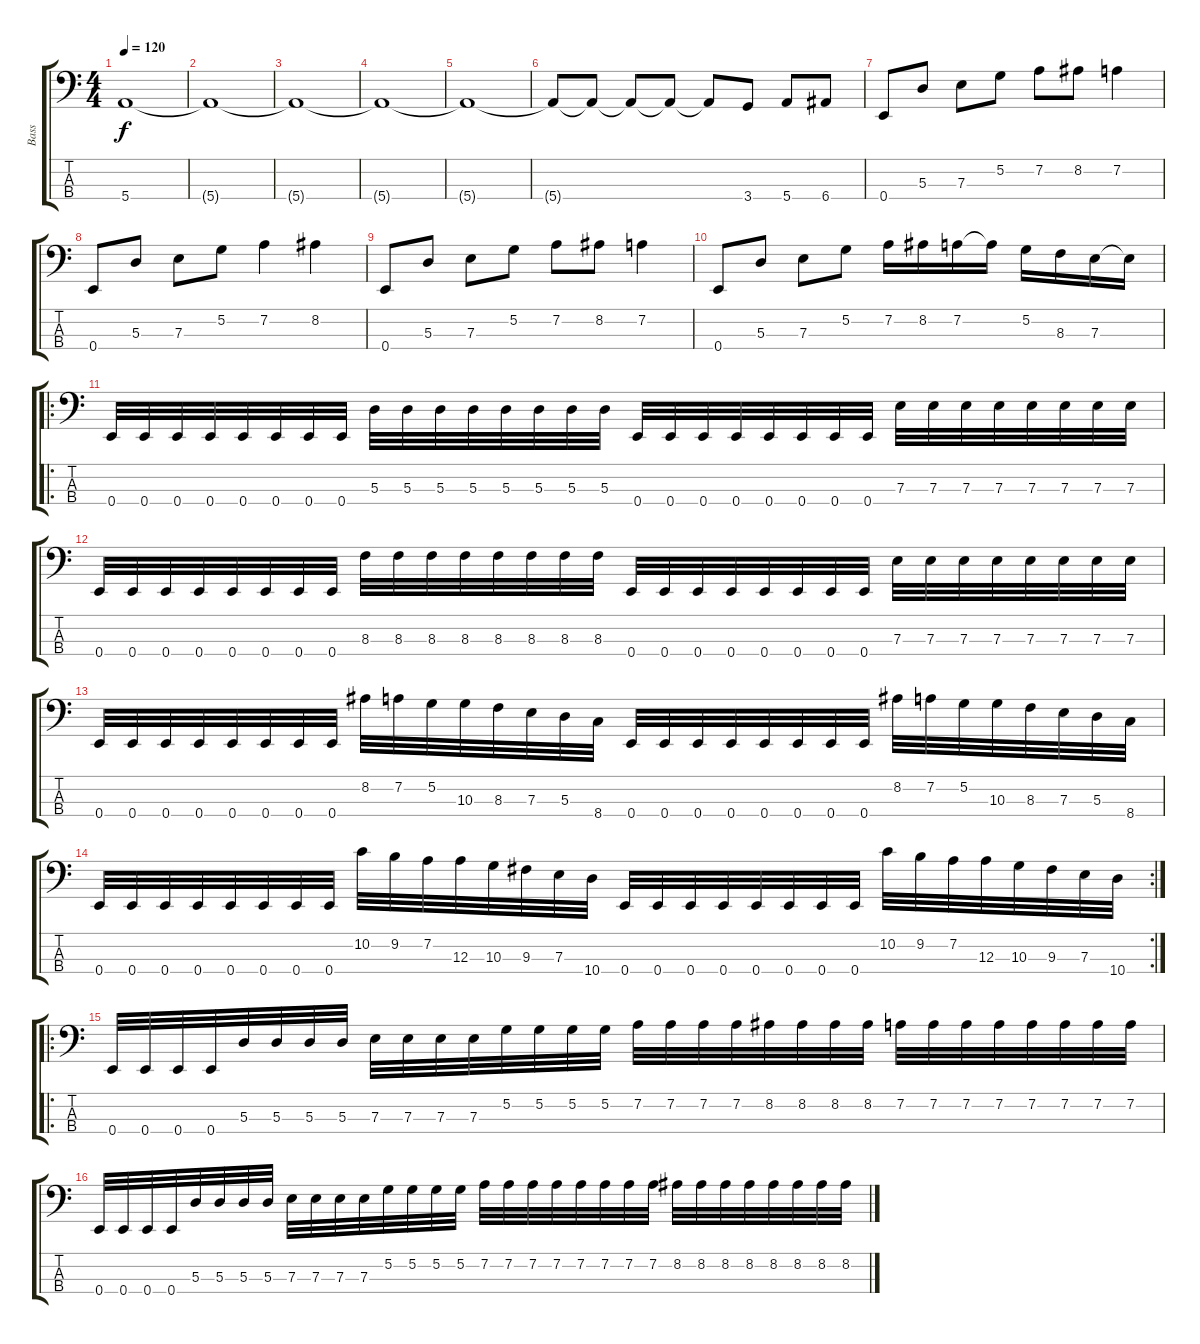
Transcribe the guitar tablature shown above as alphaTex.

\track ("Bass" "Bass") {instrument electricbasspick}
\staff {score tabs}
\tuning (G2 D2 A1 E1) {hide}
\ts (4 4)
\tempo 120
\clef f4
\ks c
5.4{t}.1{dy f} |
5.4{t}.1 |
5.4{t}.1 |
5.4{t}.1 |
5.4{t}.1 |
5.4{t}.8 5.4{t}.8 5.4{t}.8 5.4{t}.8 5.4{t}.8 3.4.8 5.4.8 6.4.8 |
0.4.8 5.3.8 7.3.8 5.2.8 7.2.8 8.2.8 7.2.4 |
0.4.8 5.3.8 7.3.8 5.2.8 7.2.4 8.2.4 |
0.4.8 5.3.8 7.3.8 5.2.8 7.2.8 8.2.8 7.2.4 |
0.4.8 5.3.8 7.3.8 5.2.8 7.2.16 8.2.16 7.2.16 7.2{t}.16 5.2.16 8.3.16 7.3.16 7.3{t}.16 |
\ro
0.4.32 0.4.32 0.4.32 0.4.32 0.4.32 0.4.32 0.4.32 0.4.32 5.3.32 5.3.32 5.3.32 5.3.32 5.3.32 5.3.32 5.3.32 5.3.32 0.4.32 0.4.32 0.4.32 0.4.32 0.4.32 0.4.32 0.4.32 0.4.32 7.3.32 7.3.32 7.3.32 7.3.32 7.3.32 7.3.32 7.3.32 7.3.32 |
0.4.32 0.4.32 0.4.32 0.4.32 0.4.32 0.4.32 0.4.32 0.4.32 8.3.32 8.3.32 8.3.32 8.3.32 8.3.32 8.3.32 8.3.32 8.3.32 0.4.32 0.4.32 0.4.32 0.4.32 0.4.32 0.4.32 0.4.32 0.4.32 7.3.32 7.3.32 7.3.32 7.3.32 7.3.32 7.3.32 7.3.32 7.3.32 |
0.4.32 0.4.32 0.4.32 0.4.32 0.4.32 0.4.32 0.4.32 0.4.32 8.2.32 7.2.32 5.2.32 10.3.32 8.3.32 7.3.32 5.3.32 8.4.32 0.4.32 0.4.32 0.4.32 0.4.32 0.4.32 0.4.32 0.4.32 0.4.32 8.2.32 7.2.32 5.2.32 10.3.32 8.3.32 7.3.32 5.3.32 8.4.32 |
\rc 2
0.4.32 0.4.32 0.4.32 0.4.32 0.4.32 0.4.32 0.4.32 0.4.32 10.2.32 9.2.32 7.2.32 12.3.32 10.3.32 9.3.32 7.3.32 10.4.32 0.4.32 0.4.32 0.4.32 0.4.32 0.4.32 0.4.32 0.4.32 0.4.32 10.2.32 9.2.32 7.2.32 12.3.32 10.3.32 9.3.32 7.3.32 10.4.32 |
\ro
0.4.32 0.4.32 0.4.32 0.4.32 5.3.32 5.3.32 5.3.32 5.3.32 7.3.32 7.3.32 7.3.32 7.3.32 5.2.32 5.2.32 5.2.32 5.2.32 7.2.32 7.2.32 7.2.32 7.2.32 8.2.32 8.2.32 8.2.32 8.2.32 7.2.32 7.2.32 7.2.32 7.2.32 7.2.32 7.2.32 7.2.32 7.2.32 |
0.4.32 0.4.32 0.4.32 0.4.32 5.3.32 5.3.32 5.3.32 5.3.32 7.3.32 7.3.32 7.3.32 7.3.32 5.2.32 5.2.32 5.2.32 5.2.32 7.2.32 7.2.32 7.2.32 7.2.32 7.2.32 7.2.32 7.2.32 7.2.32 8.2.32 8.2.32 8.2.32 8.2.32 8.2.32 8.2.32 8.2.32 8.2.32
